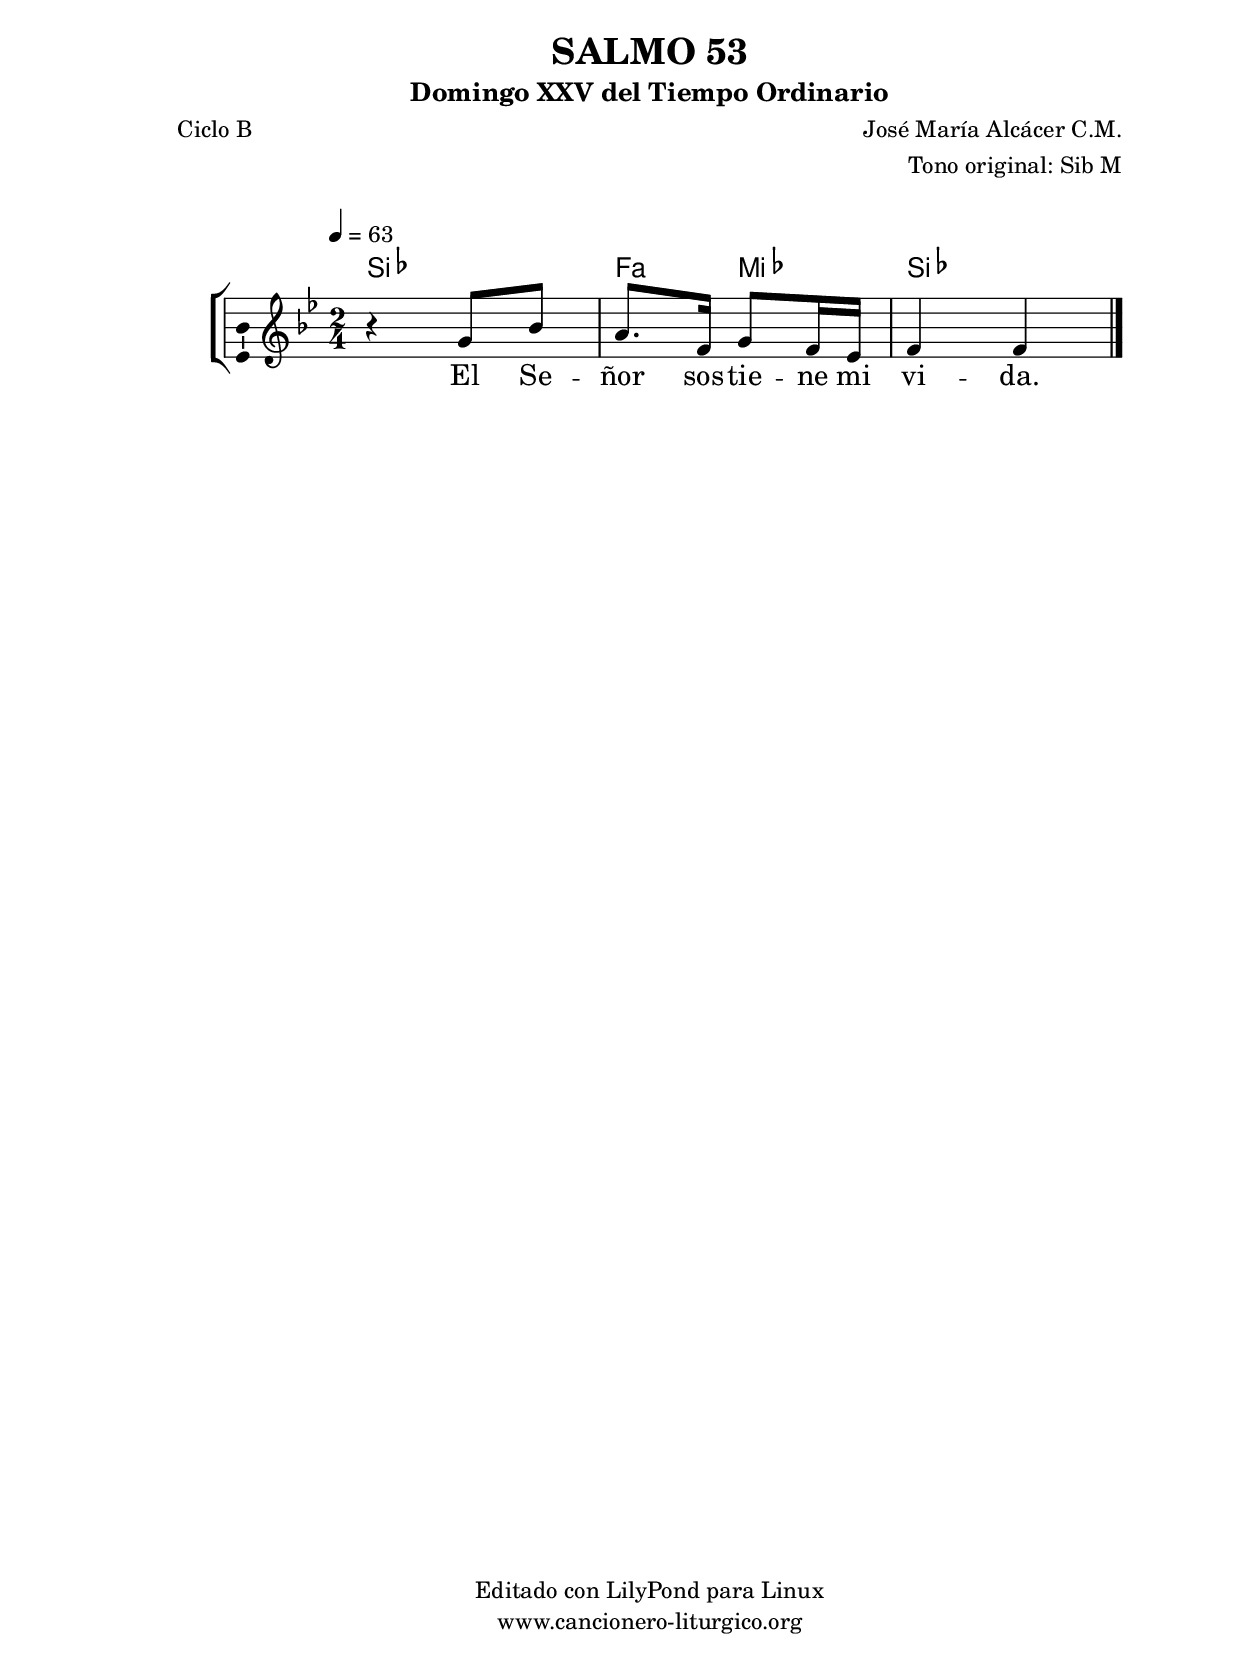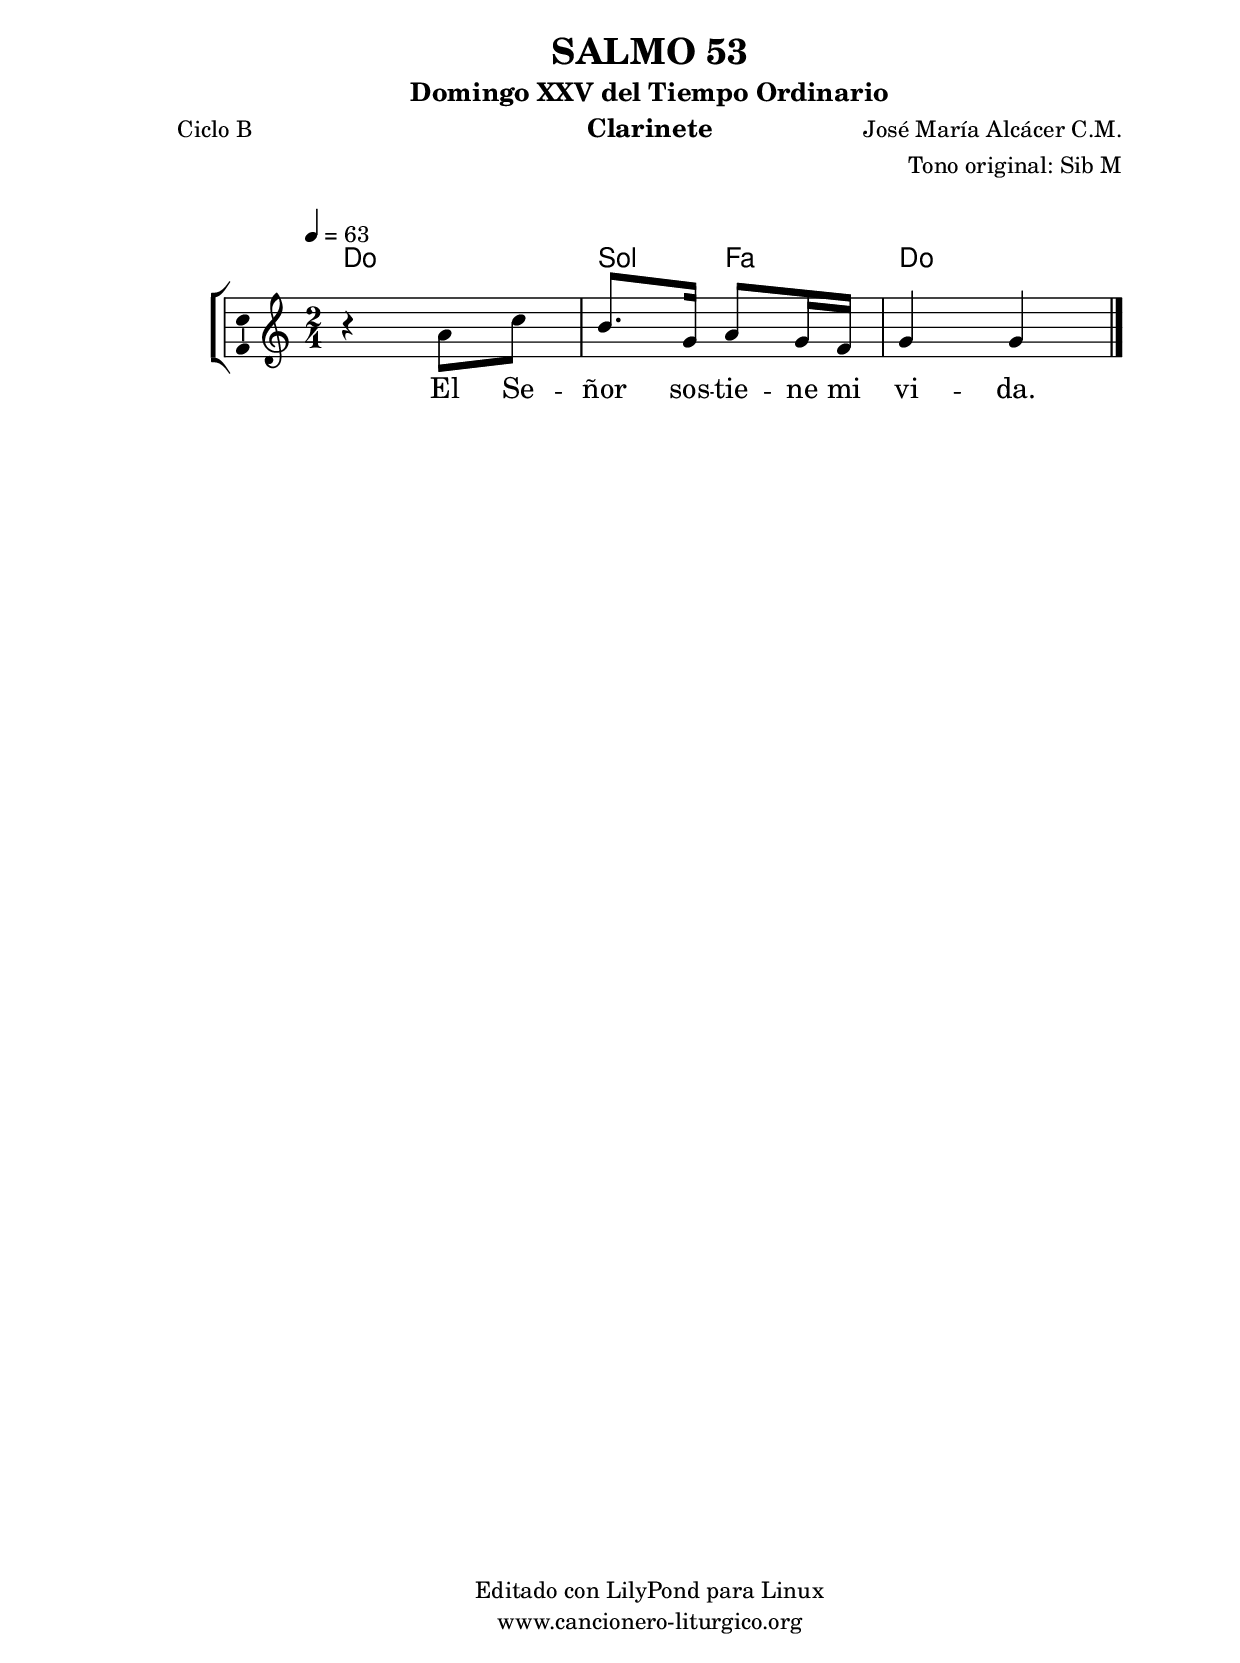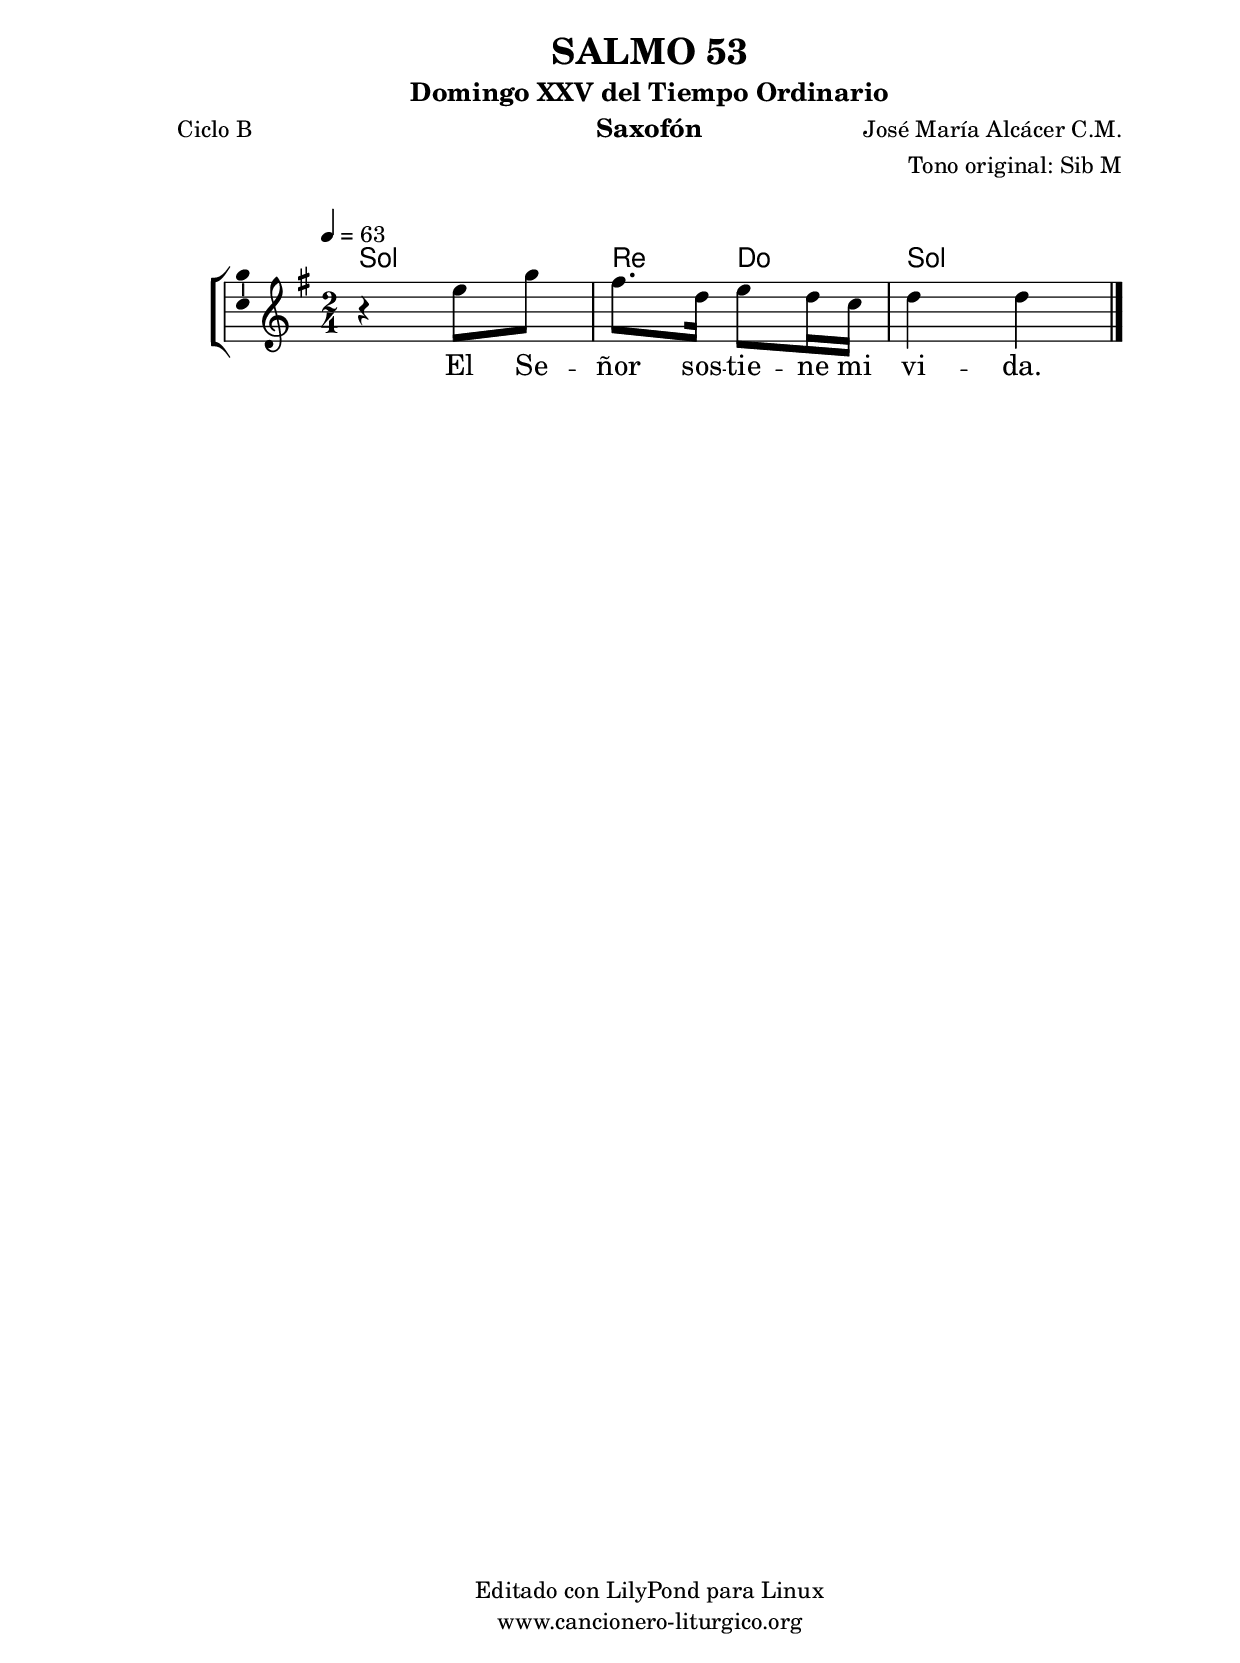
%
%para convertir .midi en .wav:
%timidity filename.midi -Ow -o finename.wav
%
%
%Para convertir de .wav a .mp3:
%lame -h -m j filename.wav
%
%
%para escuchar el midi:
%timidity nombrefichero.midi
%


%versión de lilypond para la que se ha escrito esta partitura:
\version "2.16.0"

	%Tamaño papel
	#(set-default-paper-size "a4")
	%Tamaño partitura
	#(set-global-staff-size 20)
	%No responde al pulsar sobre una nota
	#(ly:set-option 'point-and-click #f)

%parámetros del encabezamiento:
\header {
	title = "SALMO 53"
	subtitle = "Domingo XXV del Tiempo Ordinario"
	composer = "José María Alcácer C.M."
	poet = "Ciclo B"
	meter = ""
	arranger = "Tono original: Sib M"
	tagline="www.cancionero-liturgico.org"
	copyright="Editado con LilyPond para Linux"
	}

%parámetros asociados al papel:
\paper  {
	oddHeaderMarkup = \markup {\fill-line { \on-the-fly #not-first-page \fromproperty #'header:title \on-the-fly #not-first-page \fromproperty #'header:composer }}
	evenHeaderMarkup = \markup {\fill-line { \fromproperty #'header:composer \fromproperty #'header:title }}
	#(set-paper-size "a4")
	print-page-number = ##f
	first-page-number = 1
	print-first-page-number = ##f
%	head-separation = 3.0 \cm
	top-margin = 2.0 \cm
	bottom-margin = 0.5\cm
%%%	bottom-margin = -1.0\cm
	left-margin = 3.0 \cm
	line-width = 16.0 \cm 
	indent = 8\mm
	interscoreline = 2.\mm
	between-system-space = 15\mm
%	para que las partituras no llenen la hoja:
	ragged-bottom = ##t
%	idem para la última hoja:
	ragged-last-bottom = ##f
%	para que las partituras llenen el ancho del papel:
	ragged-last = ##f
	after-title-space = 2.5 \cm
%page-count=1
%system-count=8

	%Flexible Vertical Spacing
%	markup-markup-spacing =
%	#'((basic-distance . 15) (minimum-distance . 15) (padding . 3))
	markup-system-spacing =
	#'((basic-distance . 15) (minimum-distance . 15) (padding . 3))
	system-system-spacing =
	#'((basic-distance . 15) (minimum-distance . 15) (padding . 3))
	score-system-spacing =
	#'((basic-distance . 15) (minimum-distance . 15) (padding . 5))
%	top-system-spacing = % header
%	#'((basic-distance . 8) (minimum-distance . 0) (padding . 3))
%	top-markup-spacing =
%	#'((basic-distance . 20) (minimum-distance . 20) (padding . 3))
	last-bottom-spacing = % footer
	#'((basic-distance . 5) (minimum-distance . 5) (padding . 3))
%	score-markup-spacing =
%	#'((basic-distance . 16) (minimum-distance . 13) (padding . 3))

	}


%parámetros que afectan a toda la partitura:
global =  {
	%clave de sol (G):
	\clef G
	%armadura:
%	\transpose bes c
	\key bes \major
	\tempo 4=63
	\set Score.tempoHideNote = ##f
	}


acordes = {
	\italianChords
	\chordmode {
%	\transpose bes c
{

bes2 f4 ees bes

	}
	}
}

melodia = 
%	\transpose bes c'
{
	\relative c''{

\time 2/4

r4 g8 bes
a8. f16 g8 f16 ees
f4 f

	\bar "|."
	}
	}


texto = \lyricmode {
El Se -- ñor sos -- tie -- ne mi vi -- da.
	}


acordesStaff = \context ChordNames = acordesStaff <<
	\set chordChanges = ##t
	\acordes
	>>


vozStaff = \context Voice = vozStaff
\with {\consists "Ambitus_engraver"}
<<
%	\set Staff.instrumentName = ""
%	\set Staff.shortInstrumentName = ""
%	\set Staff.midiInstrument = #"clarinet"
%	\set Staff.midiInstrument = #"cello"
%	\set Staff.midiInstrument = #"flute"
	\set Staff.midiInstrument = #"electric guitar (jazz)"
%	\set Staff.midiInstrument = #"english horn"
%	\set Staff.midiInstrument = #"violin"
%	\set Staff.midiInstrument = #"glockenspiel"
	\set Staff.midiMinimumVolume = #0.7
	\set Staff.midiMaximumVolume = #0.9
	\global
	\melodia
	>>


textoStaff = \context Lyrics = textoStaff <<
	\lyricsto vozStaff \texto
	>>

\book {
	\score {
		\context ChoirStaff {
			\override StaffGroup.SystemStartBracket #'collapse-height = #1
			\override Score.SystemStartBar #'collapse-height = #1
			<<
			\acordesStaff
			\vozStaff
			\textoStaff
			>>
			}
		\layout {
	    		\context {
				\Lyrics
				\override LyricText #'font-size = #2
				}
	   		 \context {
				\Score
				%fontSize = #3
				\override StaffSymbol #'staff-space = #(magstep +3)
				%\override Beam #'thickness = #0.55
				%\override SpacingSpanner #'spacing-increment = #1.0
				%\override Slur #'height-limit = #1.5
				}
			}
		}
	\score {
		\unfoldRepeats
		\context ChoirStaff {
			<<
			\acordesStaff
			\vozStaff
			>>
			}
		\midi {
	  		\context {
	  			\Score
				tempoWholesPerMinute = #(ly:make-moment 70 4)
				}
			}
		}
	}

%Partitura para clarinete
#(define output-suffix "C")
\book {
	\header{
		instrument = "Clarinete"
		}
	\score {
		\context ChoirStaff {
			\override StaffGroup.SystemStartBracket #'collapse-height = #1
			\override Score.SystemStartBar #'collapse-height = #1
\transpose c d
			<<
			\acordesStaff
			\vozStaff
			\textoStaff
			>>
			}
		\layout {
	    		\context {
				\Lyrics
				\override LyricText #'font-size = #2
				}
	   		 \context {
				\Score
				%fontSize = #3
				\override StaffSymbol #'staff-space = #(magstep +3)
				%\override Beam #'thickness = #0.55
				%\override SpacingSpanner #'spacing-increment = #1.0
				%\override Slur #'height-limit = #1.5
				}
			}
		}
	}

%Partitura para saxofón
#(define output-suffix "S")
\book {
	\header{
		instrument = "Saxofón"
		}
	\score {
		\context ChoirStaff {
			\override StaffGroup.SystemStartBracket #'collapse-height = #1
			\override Score.SystemStartBar #'collapse-height = #1
\transpose c a
			<<
			\acordesStaff
			\vozStaff
			\textoStaff
			>>
			}
		\layout {
	    		\context {
				\Lyrics
				\override LyricText #'font-size = #2
				}
	   		 \context {
				\Score
				%fontSize = #3
				\override StaffSymbol #'staff-space = #(magstep +3)
				%\override Beam #'thickness = #0.55
				%\override SpacingSpanner #'spacing-increment = #1.0
				%\override Slur #'height-limit = #1.5
				}
			}
		}
	}

